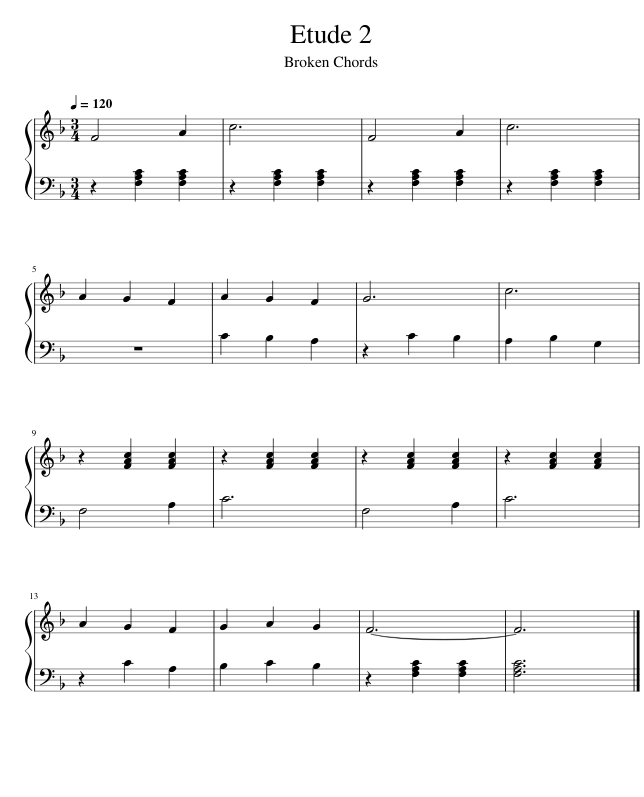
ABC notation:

X:1
%%score { 1 | 2 }
L:1/8
Q:1/4=120
M:3/4
I:linebreak $
K:F
V:1 treble
V:2 bass
V:1
 F4 A2 | c6 | F4 A2 | c6 |$ A2 G2 F2 | %5
 A2 G2 F2 | G6 | c6 |$ z2 [FAc]2 [FAc]2 | z2 [FAc]2 [FAc]2 | %10
 z2 [FAc]2 [FAc]2 | z2 [FAc]2 [FAc]2 |$ A2 G2 F2 | G2 A2 G2 | F6- | %15
 F6 |] %16
V:2
 z2 [F,A,C]2 [F,A,C]2 | z2 [F,A,C]2 [F,A,C]2 | z2 [F,A,C]2 [F,A,C]2 | z2 [F,A,C]2 [F,A,C]2 |$ z6 | %5
 C2 B,2 A,2 | z2 C2 B,2 | A,2 B,2 G,2 |$ F,4 A,2 | C6 | %10
 F,4 A,2 | C6 |$ z2 C2 A,2 | B,2 C2 B,2 | z2 [F,A,C]2 [F,A,C]2 | %15
 [F,A,C]6 |] %16
